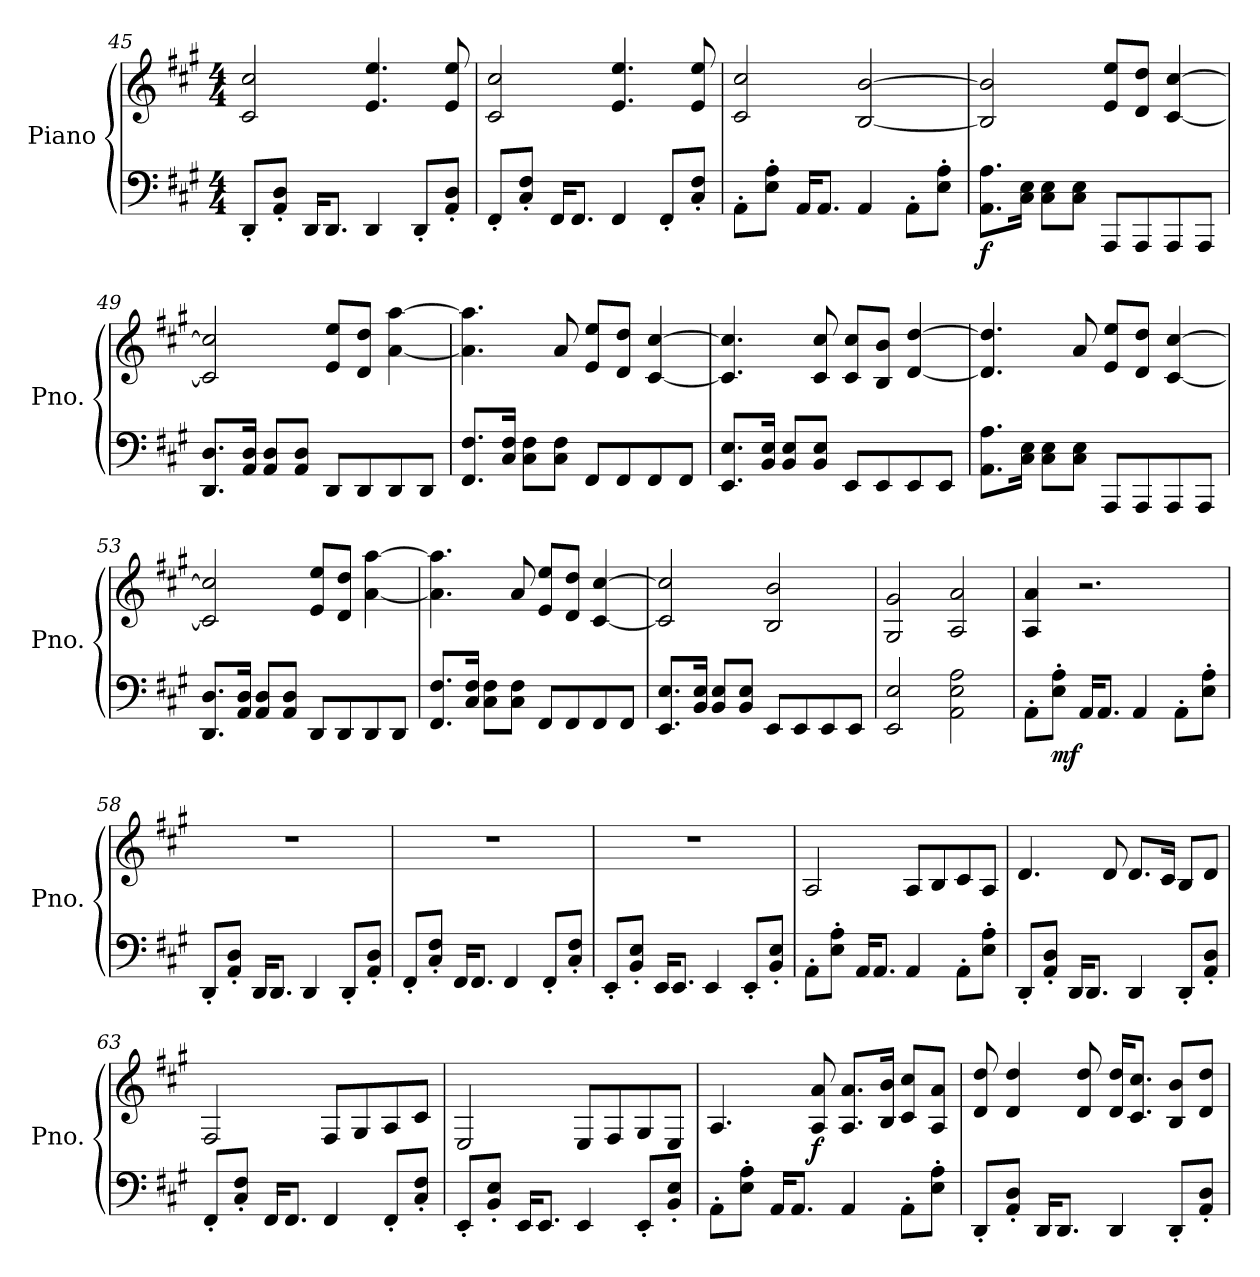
**kern	**kern	**dynam
*part1	*part1	*part1
*staff2	*staff1	*staff1/2
*I"Piano	*	*
*I'Pno.	*	*
*clefF4	*clefG2	*
*k[f#c#g#]	*k[f#c#g#]	*
*M4/4	*M4/4	*
=45	=45	=45
8DD'/L	2c#/ 2cc#/	.
8AA/' 8D/'J	.	.
16DD/KL	.	.
8.DD/J	.	.
4DD/	4.e/ 4.ee/	.
8DD'/L	.	.
8AA/' 8D/'J	8e/ 8ee/	.
=46	=46	=46
8FF#'/L	2c#/ 2cc#/	.
8C#/' 8F#/'J	.	.
16FF#/KL	.	.
8.FF#/J	.	.
4FF#/	4.e/ 4.ee/	.
8FF#'/L	.	.
8C#/' 8F#/'J	8e/ 8ee/	.
=47	=47	=47
8AA'\L	2c#/ 2cc#/	.
8E\' 8A\'J	.	.
16AA/KL	.	.
8.AA/J	.	.
4AA/	[2B/ [2b/	.
8AA'\L	.	.
8E\' 8A\'J	.	.
!!LO:PB:g=z
=48	=48	=48
*	*MM110	*
!	!	!LO:DY:b=2
8.AA\ 8.A\L	2B/] 2b/]	f
16C#\ 16E\Jk	.	.
8C#\ 8E\L	.	.
8C#\ 8E\J	.	.
8AAA/L	8e/ 8ee/L	.
8AAA/	8d/ 8dd/J	.
8AAA/	[4c#/ [4cc#/	.
8AAA/J	.	.
=49	=49	=49
8.DD/ 8.D/L	2c#/] 2cc#/]	.
16AA/ 16D/Jk	.	.
8AA/ 8D/L	.	.
8AA/ 8D/J	.	.
8DD/L	8e/ 8ee/L	.
8DD/	8d/ 8dd/J	.
8DD/	[4a\ [4aa\	.
8DD/J	.	.
=50	=50	=50
8.FF#/ 8.F#/L	4.a\] 4.aa\]	.
16C#/ 16F#/Jk	.	.
8C#\ 8F#\L	.	.
8C#\ 8F#\J	8a/	.
8FF#/L	8e/ 8ee/L	.
8FF#/	8d/ 8dd/J	.
8FF#/	[4c#/ [4cc#/	.
8FF#/J	.	.
=51	=51	=51
8.EE/ 8.E/L	4.c#/] 4.cc#/]	.
16BB/ 16E/Jk	.	.
8BB/ 8E/L	.	.
8BB/ 8E/J	8c#/ 8cc#/	.
8EE/L	8c#/ 8cc#/L	.
8EE/	8B/ 8b/J	.
8EE/	[4d/ [4dd/	.
8EE/J	.	.
!!LO:LB:g=z
=52	=52	=52
8.AA\ 8.A\L	4.d/] 4.dd/]	.
16C#\ 16E\Jk	.	.
8C#\ 8E\L	.	.
8C#\ 8E\J	8a/	.
8AAA/L	8e/ 8ee/L	.
8AAA/	8d/ 8dd/J	.
8AAA/	[4c#/ [4cc#/	.
8AAA/J	.	.
=53	=53	=53
8.DD/ 8.D/L	2c#/] 2cc#/]	.
16AA/ 16D/Jk	.	.
8AA/ 8D/L	.	.
8AA/ 8D/J	.	.
8DD/L	8e/ 8ee/L	.
8DD/	8d/ 8dd/J	.
8DD/	[4a\ [4aa\	.
8DD/J	.	.
=54	=54	=54
8.FF#/ 8.F#/L	4.a\] 4.aa\]	.
16C#/ 16F#/Jk	.	.
8C#\ 8F#\L	.	.
8C#\ 8F#\J	8a/	.
8FF#/L	8e/ 8ee/L	.
8FF#/	8d/ 8dd/J	.
8FF#/	[4c#/ [4cc#/	.
8FF#/J	.	.
=55	=55	=55
8.EE/ 8.E/L	2c#/] 2cc#/]	.
16BB/ 16E/Jk	.	.
8BB/ 8E/L	.	.
8BB/ 8E/J	.	.
8EE/L	2B/ 2b/	.
8EE/	.	.
8EE/	.	.
8EE/J	.	.
=56	=56	=56
2EE/ 2E/	2G#/ 2g#/	.
2AA\ 2E\ 2A\	2A/ 2a/	.
!!LO:LB:g=z
=57	=57	=57
8AA'\L	4A/ 4a/	.
!	!	!LO:DY:b=2
8E\' 8A\'J	.	mf
16AA/KL	2.r	.
8.AA/J	.	.
4AA/	.	.
8AA'\L	.	.
8E\' 8A\'J	.	.
=58	=58	=58
8DD'/L	1r	.
8AA/' 8D/'J	.	.
16DD/KL	.	.
8.DD/J	.	.
4DD/	.	.
8DD'/L	.	.
8AA/' 8D/'J	.	.
=59	=59	=59
8FF#'/L	1r	.
8C#/' 8F#/'J	.	.
16FF#/KL	.	.
8.FF#/J	.	.
4FF#/	.	.
8FF#'/L	.	.
8C#/' 8F#/'J	.	.
=60	=60	=60
8EE'/L	1r	.
8BB/' 8E/'J	.	.
16EE/KL	.	.
8.EE/J	.	.
4EE/	.	.
8EE'/L	.	.
8BB/' 8E/'J	.	.
=61	=61	=61
8AA'\L	2A/	.
8E\' 8A\'J	.	.
16AA/KL	.	.
8.AA/J	.	.
4AA/	8A/L	.
.	8B/	.
8AA'\L	8c#/	.
8E\' 8A\'J	8A/J	.
!!LO:LB:g=z
=62	=62	=62
8DD'/L	4.d/	.
8AA/' 8D/'J	.	.
16DD/KL	.	.
8.DD/J	.	.
.	8d/	.
4DD/	8.d/L	.
.	16c#/Jk	.
8DD'/L	8B/L	.
8AA/' 8D/'J	8d/J	.
=63	=63	=63
8FF#'/L	2F#/	.
8C#/' 8F#/'J	.	.
16FF#/KL	.	.
8.FF#/J	.	.
4FF#/	8F#/L	.
.	8G#/	.
8FF#'/L	8A/	.
8C#/' 8F#/'J	8c#/J	.
=64	=64	=64
8EE'/L	2E/	.
8BB/' 8E/'J	.	.
16EE/KL	.	.
8.EE/J	.	.
4EE/	8E/L	.
.	8F#/	.
8EE'/L	8G#/	.
8BB/' 8E/'J	8E/J	.
=65	=65	=65
8AA'\L	4.A/	.
8E\' 8A\'J	.	.
16AA/KL	.	.
8.AA/J	.	.
!	!	!LO:DY:b
.	8A/ 8a/	f
4AA/	8.A/ 8.a/L	.
.	16B/ 16b/Jk	.
8AA'\L	8c#/ 8cc#/L	.
8E\' 8A\'J	8A/ 8a/J	.
!!LO:LB:g=z
=66	=66	=66
8DD'/L	8d/ 8dd/	.
8AA/' 8D/'J	4d/ 4dd/	.
16DD/KL	.	.
8.DD/J	.	.
.	8d/ 8dd/	.
4DD/	16d/ 16dd/KL	.
.	8.c#/ 8.cc#/J	.
8DD'/L	8B/ 8b/L	.
8AA/' 8D/'J	8d/ 8dd/J	.
=	=	=
*-	*-	*-
